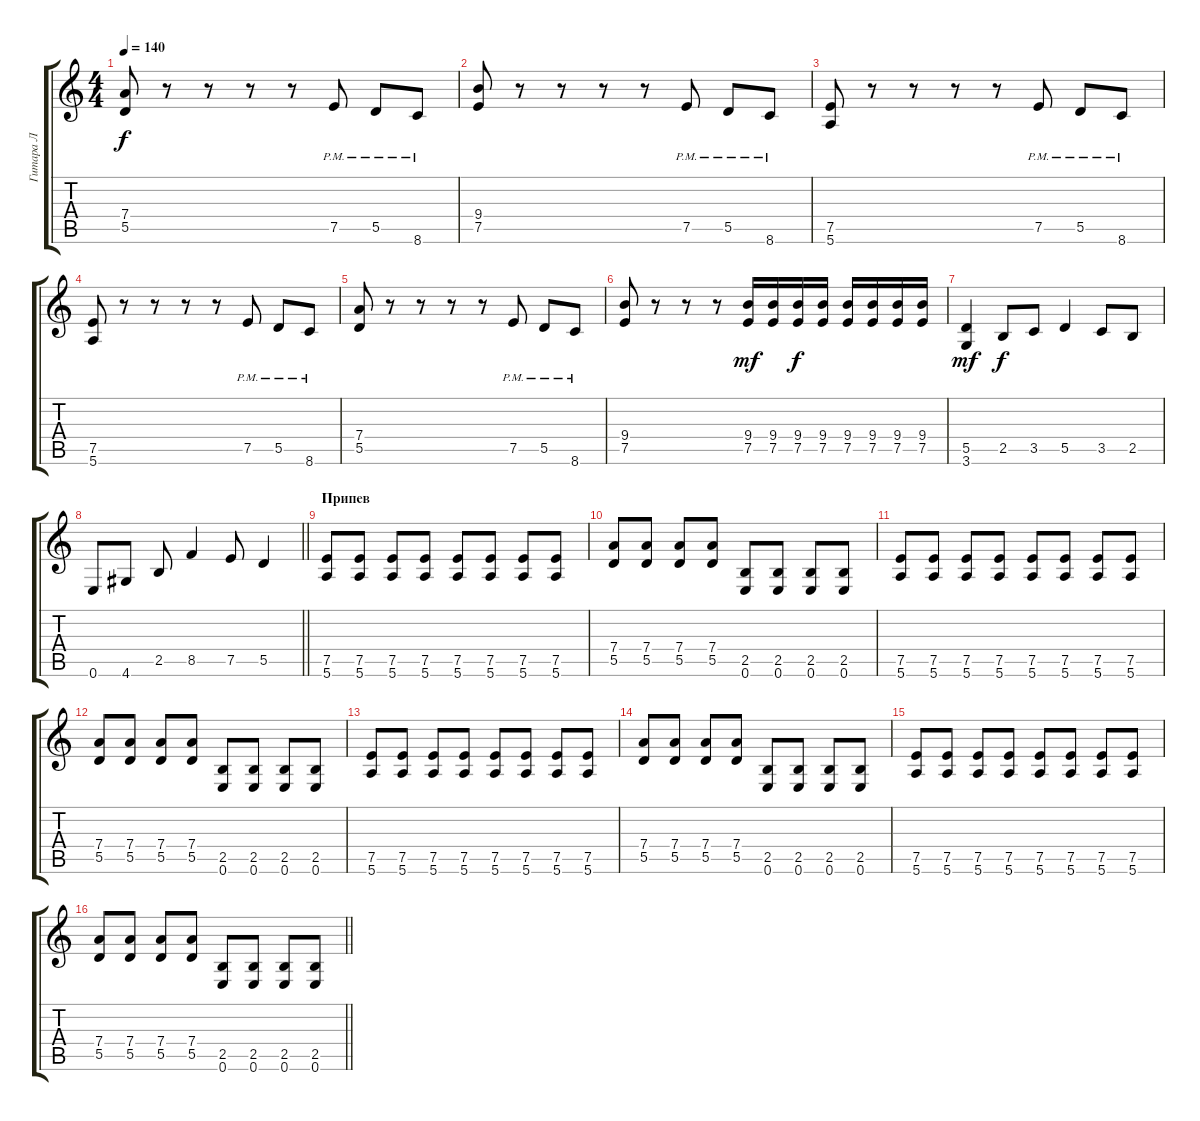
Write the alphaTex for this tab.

\track ("Гитара Л" "Гитара Л") {instrument distortionguitar}
\staff {score tabs}
\tuning (E4 B3 G3 D3 A2 E2) {hide}
\ts (4 4)
\tempo 140
\clef g2
\ks c
(7.4 5.5).8{dy f} r.8 r.8 r.8 r.8 7.5{pm}.8 5.5{pm}.8 8.6{pm}.8 |
(9.4 7.5).8 r.8 r.8 r.8 r.8 7.5{pm}.8 5.5{pm}.8 8.6{pm}.8 |
(7.5 5.6).8 r.8 r.8 r.8 r.8 7.5{pm}.8 5.5{pm}.8 8.6{pm}.8 |
(7.5 5.6).8 r.8 r.8 r.8 r.8 7.5{pm}.8 5.5{pm}.8 8.6{pm}.8 |
(7.4 5.5).8 r.8 r.8 r.8 r.8 7.5{pm}.8 5.5{pm}.8 8.6{pm}.8 |
(9.4 7.5).8 r.8 r.8 r.8 (9.4 7.5).16{dy mf} (9.4 7.5).16 (9.4 7.5).16{dy f} (9.4 7.5).16 (9.4 7.5).16 (9.4 7.5).16 (9.4 7.5).16 (9.4 7.5).16 |
(5.5 3.6).4{dy mf} 2.5.8{dy f} 3.5.8 5.5.4 3.5.8 2.5.8 |
\barLineRight lightlight
0.6.8 4.6.8 2.5.8 8.5.4 7.5.8 5.5.4 |
\section ("" "Припев")
(7.5 5.6).8 (7.5 5.6).8 (7.5 5.6).8 (7.5 5.6).8 (7.5 5.6).8 (7.5 5.6).8 (7.5 5.6).8 (7.5 5.6).8 |
(7.4 5.5).8 (7.4 5.5).8 (7.4 5.5).8 (7.4 5.5).8 (2.5 0.6).8 (2.5 0.6).8 (2.5 0.6).8 (2.5 0.6).8 |
(7.5 5.6).8 (7.5 5.6).8 (7.5 5.6).8 (7.5 5.6).8 (7.5 5.6).8 (7.5 5.6).8 (7.5 5.6).8 (7.5 5.6).8 |
(7.4 5.5).8 (7.4 5.5).8 (7.4 5.5).8 (7.4 5.5).8 (2.5 0.6).8 (2.5 0.6).8 (2.5 0.6).8 (2.5 0.6).8 |
(7.5 5.6).8 (7.5 5.6).8 (7.5 5.6).8 (7.5 5.6).8 (7.5 5.6).8 (7.5 5.6).8 (7.5 5.6).8 (7.5 5.6).8 |
(7.4 5.5).8 (7.4 5.5).8 (7.4 5.5).8 (7.4 5.5).8 (2.5 0.6).8 (2.5 0.6).8 (2.5 0.6).8 (2.5 0.6).8 |
(7.5 5.6).8 (7.5 5.6).8 (7.5 5.6).8 (7.5 5.6).8 (7.5 5.6).8 (7.5 5.6).8 (7.5 5.6).8 (7.5 5.6).8 |
\barLineRight lightlight
(7.4 5.5).8 (7.4 5.5).8 (7.4 5.5).8 (7.4 5.5).8 (2.5 0.6).8 (2.5 0.6).8 (2.5 0.6).8 (2.5 0.6).8
